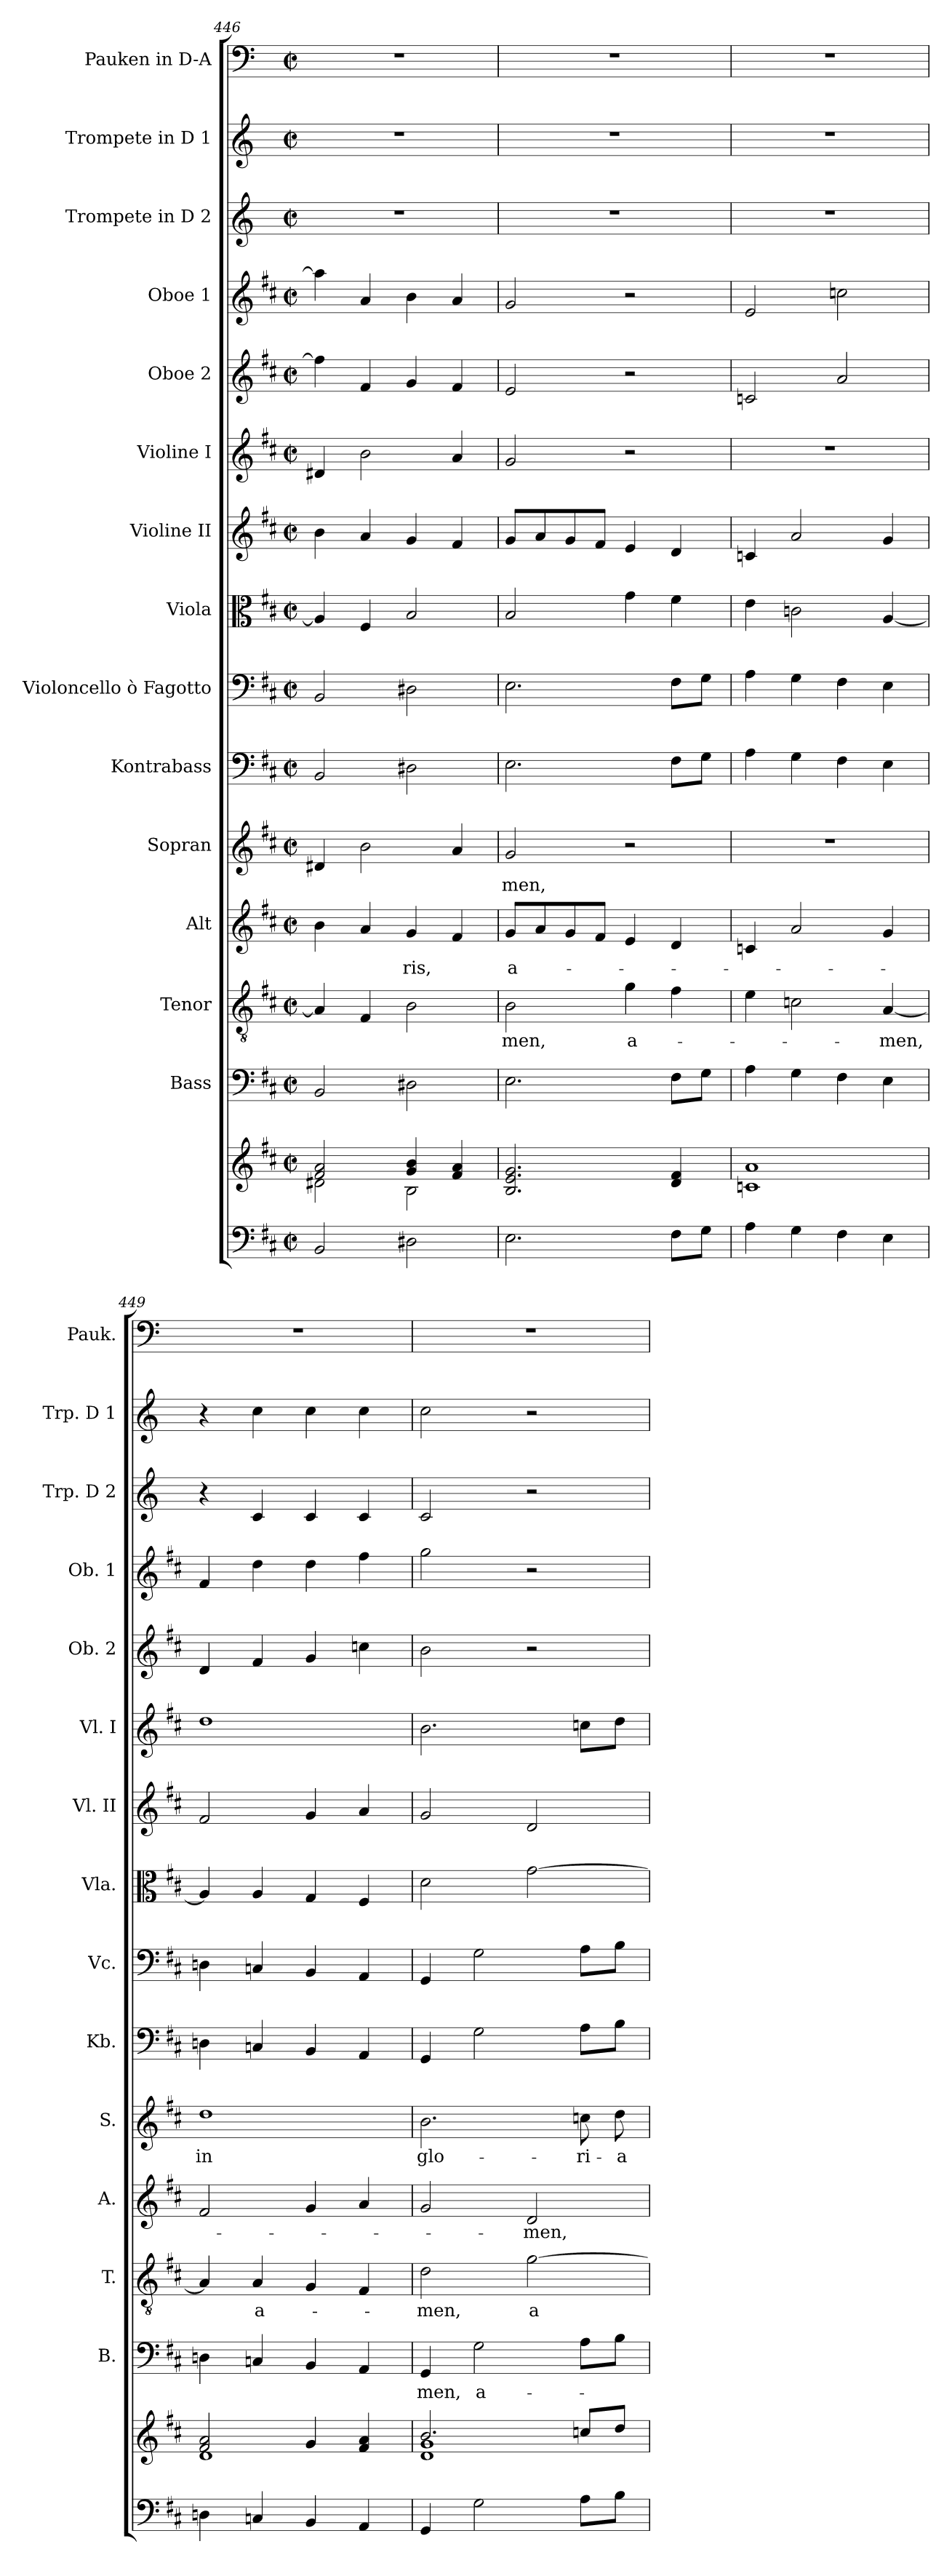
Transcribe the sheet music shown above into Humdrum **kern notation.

**kern	**kern	**kern	**text	**kern	**text	**kern	**text	**kern	**text	**kern	**kern	**kern	**kern	**kern	**kern	**kern	**kern	**kern	**kern
*part15	*part15	*part14	*part14	*part13	*part13	*part12	*part12	*part11	*part11	*part10	*part9	*part8	*part7	*part6	*part5	*part4	*part3	*part2	*part1
*staff16	*staff15	*staff14	*staff14	*staff13	*staff13	*staff12	*staff12	*staff11	*staff11	*staff10	*staff9	*staff8	*staff7	*staff6	*staff5	*staff4	*staff3	*staff2	*staff1
*	*	*I"Bass	*	*I"Tenor	*	*I"Alt	*	*I"Sopran	*	*I"Kontrabass	*I"Violoncello ò Fagotto	*I"Viola	*I"Violine II	*I"Violine I	*I"Oboe 2	*I"Oboe 1	*I"Trompete in D 2	*I"Trompete in D 1	*I"Pauken in D-A
*	*	*I'B.	*	*I'T.	*	*I'A.	*	*I'S.	*	*I'Kb.	*I'Vc.	*I'Vla.	*I'Vl. II	*I'Vl. I	*I'Ob. 2	*I'Ob. 1	*I'Trp. D 2	*I'Trp. D 1	*I'Pauk.
*clefF4	*clefG2	*clefF4	*	*clefGv2	*	*clefG2	*	*clefG2	*	*clefF4	*clefF4	*clefC3	*clefG2	*clefG2	*clefG2	*clefG2	*clefG2	*clefG2	*clefF4
*	*	*	*	*	*	*	*	*	*	*ITrd7c12	*	*	*	*	*	*	*ITrd-1c-2	*ITrd-1c-2	*ITrd-1c-2
*k[f#c#]	*k[f#c#]	*k[f#c#]	*	*k[f#c#]	*	*k[f#c#]	*	*k[f#c#]	*	*k[f#c#]	*k[f#c#]	*k[f#c#]	*k[f#c#]	*k[f#c#]	*k[f#c#]	*k[f#c#]	*k[f#c#]	*k[f#c#]	*k[f#c#]
*D:	*D:	*D:	*	*D:	*	*D:	*	*D:	*	*D:	*D:	*D:	*D:	*D:	*D:	*D:	*D:	*D:	*D:
*M2/2	*M2/2	*M2/2	*	*M2/2	*	*M2/2	*	*M2/2	*	*M2/2	*M2/2	*M2/2	*M2/2	*M2/2	*M2/2	*M2/2	*M2/2	*M2/2	*M2/2
*met(c|)	*met(c|)	*met(c|)	*	*met(c|)	*	*met(c|)	*	*met(c|)	*	*met(c|)	*met(c|)	*met(c|)	*met(c|)	*met(c|)	*met(c|)	*met(c|)	*met(c|)	*met(c|)	*met(c|)
=446	=446	=446	=446	=446	=446	=446	=446	=446	=446	=446	=446	=446	=446	=446	=446	=446	=446	=446	=446
*	*^	*	*	*	*	*	*	*	*	*	*	*	*	*	*	*	*	*	*
2BB/	2f#/ 2a/	2d#X\	2BB/	.	4A/]	.	4b\	.	4d#X/	.	2BBB/	2BB/	4A/]	4b\	4d#X/	4ff#\]	4aa\]	1r	1r	1r
.	.	.	.	.	4F#/	.	4a/	.	2b\	.	.	.	4F#/	4a/	2b\	4f#/	4a/	.	.	.
!	!	!	!	!	!	!	!	!LO:LY:b	!	!	!	!	!	!	!	!	!	!	!	!
2D#X\	4g/ 4b/	2B\	2D#X\	.	2B\	.	4g/	-ris,	.	.	2DD#X\	2D#X\	2B/	4g/	.	4g/	4b\	.	.	.
.	4f#/ 4a/	.	.	.	.	.	4f#/	.	4a/	.	.	.	.	4f#/	4a/	4f#/	4a/	.	.	.
*	*v	*v	*	*	*	*	*	*	*	*	*	*	*	*	*	*	*	*	*	*
=447	=447	=447	=447	=447	=447	=447	=447	=447	=447	=447	=447	=447	=447	=447	=447	=447	=447	=447	=447
!	!	!	!	!	!LO:LY:b	!	!LO:LY:b	!	!LO:LY:b	!	!	!	!	!	!	!	!	!	!
2.E\	2.B/ 2.e/ 2.g/	2.E\	.	2B\	-men,	8g/L	a-	2g/	-men,	2.EE\	2.E\	2B/	8g/L	2g/	2e/	2g/	1r	1r	1r
.	.	.	.	.	.	8a/	.	.	.	.	.	.	8a/	.	.	.	.	.	.
.	.	.	.	.	.	8g/	.	.	.	.	.	.	8g/	.	.	.	.	.	.
.	.	.	.	.	.	8f#/J	.	.	.	.	.	.	8f#/J	.	.	.	.	.	.
!	!	!	!	!	!LO:LY:b	!	!	!	!	!	!	!	!	!	!	!	!	!	!
.	.	.	.	4g\	a-	4e/	.	2r	.	.	.	4g\	4e/	2r	2r	2r	.	.	.
8F#\L	4d/ 4f#/	8F#\L	.	4f#\	.	4d/	.	.	.	8FF#\L	8F#\L	4f#\	4d/	.	.	.	.	.	.
8G\J	.	8G\J	.	.	.	.	.	.	.	8GG\J	8G\J	.	.	.	.	.	.	.	.
=448	=448	=448	=448	=448	=448	=448	=448	=448	=448	=448	=448	=448	=448	=448	=448	=448	=448	=448	=448
4A\	1cn 1a	4A\	.	4e\	.	4cn/	.	1r	.	4AA\	4A\	4e\	4cn/	1r	2cn/	2e/	1r	1r	1r
4G\	.	4G\	.	2cn\	.	2a/	.	.	.	4GG\	4G\	2cn\	2a/	.	.	.	.	.	.
4F#\	.	4F#\	.	.	.	.	.	.	.	4FF#\	4F#\	.	.	.	2a/	2ccn\	.	.	.
!	!	!	!	!	!LO:LY:b	!	!	!	!	!	!	!	!	!	!	!	!	!	!
4E\	.	4E\	.	[4A/	-men,	4g/	.	.	.	4EE\	4E\	[4A/	4g/	.	.	.	.	.	.
=449	=449	=449	=449	=449	=449	=449	=449	=449	=449	=449	=449	=449	=449	=449	=449	=449	=449	=449	=449
*	*^	*	*	*	*	*	*	*	*	*	*	*	*	*	*	*	*	*	*
!	!	!	!	!	!	!	!	!	!	!LO:LY:b	!	!	!	!	!	!	!	!	!	!
4Dn\	2f#/ 2a/	1d	4Dn\	.	4A/]	.	2f#/	.	1dd	in	4DDn\	4Dn\	4A/]	2f#/	1dd	4d/	4f#/	4r	4r	1r
!	!	!	!	!	!	!LO:LY:b	!	!	!	!	!	!	!	!	!	!	!	!	!	!
4Cn/	.	.	4Cn/	.	4A/	a-	.	.	.	.	4CCn/	4Cn/	4A/	.	.	4f#/	4dd\	4d/	4dd\	.
4BB/	4g/	.	4BB/	.	4G/	.	4g/	.	.	.	4BBB/	4BB/	4G/	4g/	.	4g/	4dd\	4d/	4dd\	.
4AA/	4f#/ 4a/	.	4AA/	.	4F#/	.	4a/	.	.	.	4AAA/	4AA/	4F#/	4a/	.	4ccn\	4ff#\	4d/	4dd\	.
=450	=450	=450	=450	=450	=450	=450	=450	=450	=450	=450	=450	=450	=450	=450	=450	=450	=450	=450	=450	=450
!	!	!	!	!LO:LY:b	!	!LO:LY:b	!	!	!	!LO:LY:b	!	!	!	!	!	!	!	!	!	!
4GG/	2.b/	1d 1g	4GG/	-men,	2d\	-men,	2g/	.	2.b\	glo-	4GGG/	4GG/	2d\	2g/	2.b\	2b\	2gg\	2d/	2dd\	1r
!	!	!	!	!LO:LY:b	!	!	!	!	!	!	!	!	!	!	!	!	!	!	!	!
2G\	.	.	2G\	a-	.	.	.	.	.	.	2GG\	2G\	.	.	.	.	.	.	.	.
!	!	!	!	!	!	!LO:LY:b	!	!LO:LY:b	!	!	!	!	!	!	!	!	!	!	!	!
.	.	.	.	.	[2g\	a-	2d/	-men,	.	.	.	.	[2g\	2d/	.	2r	2r	2r	2r	.
!	!	!	!	!	!	!	!	!	!	!LO:LY:b	!	!	!	!	!	!	!	!	!	!
8A\L	8ccn/L	.	8A\L	.	.	.	.	.	8ccn\	-ri-	8AA\L	8A\L	.	.	8ccn\L	.	.	.	.	.
!	!	!	!	!	!	!	!	!	!	!LO:LY:b	!	!	!	!	!	!	!	!	!	!
8B\J	8dd/J	.	8B\J	.	.	.	.	.	8dd\	-a	8BB\J	8B\J	.	.	8dd\J	.	.	.	.	.
*	*v	*v	*	*	*	*	*	*	*	*	*	*	*	*	*	*	*	*	*	*
=	=	=	=	=	=	=	=	=	=	=	=	=	=	=	=	=	=	=	=
*-	*-	*-	*-	*-	*-	*-	*-	*-	*-	*-	*-	*-	*-	*-	*-	*-	*-	*-	*-
